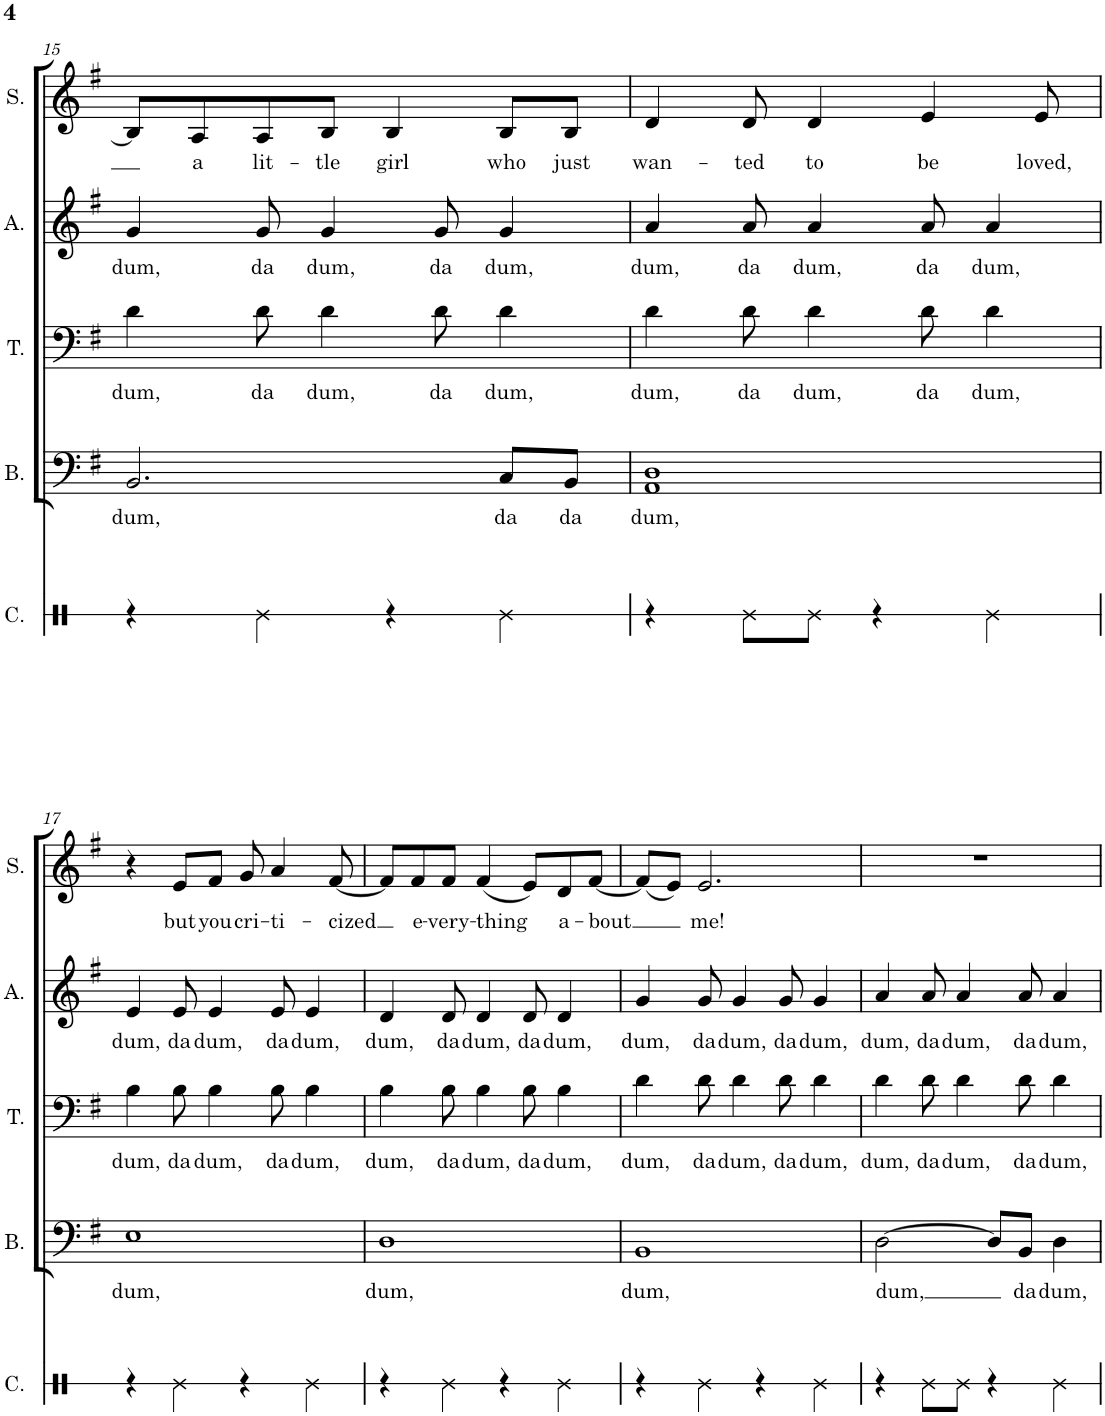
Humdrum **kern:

**kern	**kern	**text	**kern	**text	**kern	**text	**kern	**text
*part5	*part4	*part4	*part3	*part3	*part2	*part2	*part1	*part1
*staff5	*staff4	*staff4	*staff3	*staff3	*staff2	*staff2	*staff1	*staff1
*I"Claps	*I"Bass	*	*I"Tenor	*	*I"Alto	*	*I"Soprano	*
*I'C.	*I'B.	*	*I'T.	*	*I'A.	*	*I'S.	*
!!LO:PB:g=z
*clefX	*clefF4	*	*clefF4	*	*clefG2	*	*clefG2	*
*k[]	*k[f#]	*	*k[f#]	*	*k[f#]	*	*k[f#]	*
*M4/4	*M4/4	*	*M4/4	*	*M4/4	*	*M4/4	*
=15	=15	=15	=15	=15	=15	=15	=15	=15
!	!	!LO:LY:b	!	!LO:LY:b	!	!LO:LY:b	!	!
4r	2.BB/	dum,	4d\	dum,	4g/	dum,	8B/L]	.
!	!	!	!	!	!	!	!	!LO:LY:b
.	.	.	.	.	.	.	8A/	a
!	!	!	!	!LO:LY:b	!	!LO:LY:b	!	!LO:LY:b
4Re\	.	.	8d\	da	8g/	da	8A/	lit-
!	!	!	!	!LO:LY:b	!	!LO:LY:b	!	!LO:LY:b
.	.	.	4d\	dum,	4g/	dum,	8B/J	-tle
!	!	!	!	!	!	!	!	!LO:LY:b
4r	.	.	.	.	.	.	4B/	girl
!	!	!	!	!LO:LY:b	!	!LO:LY:b	!	!
.	.	.	8d\	da	8g/	da	.	.
!	!	!LO:LY:b	!	!LO:LY:b	!	!LO:LY:b	!	!LO:LY:b
4Re\	8C/L	da	4d\	dum,	4g/	dum,	8B/L	who
!	!	!LO:LY:b	!	!	!	!	!	!LO:LY:b
.	8BB/J	da	.	.	.	.	8B/J	just
=16	=16	=16	=16	=16	=16	=16	=16	=16
!	!	!LO:LY:b	!	!LO:LY:b	!	!LO:LY:b	!	!LO:LY:b
4r	1AA 1D	dum,	4d\	dum,	4a/	dum,	4d/	wan-
!	!	!	!	!LO:LY:b	!	!LO:LY:b	!	!LO:LY:b
8Re\L	.	.	8d\	da	8a/	da	8d/	-ted
!	!	!	!	!LO:LY:b	!	!LO:LY:b	!	!LO:LY:b
8Re\J	.	.	4d\	dum,	4a/	dum,	4d/	to
4r	.	.	.	.	.	.	.	.
!	!	!	!	!LO:LY:b	!	!LO:LY:b	!	!LO:LY:b
.	.	.	8d\	da	8a/	da	4e/	be
!	!	!	!	!LO:LY:b	!	!LO:LY:b	!	!
4Re\	.	.	4d\	dum,	4a/	dum,	.	.
!	!	!	!	!	!	!	!	!LO:LY:b
.	.	.	.	.	.	.	8e/	loved,
!!LO:LB:g=z
=17	=17	=17	=17	=17	=17	=17	=17	=17
!	!	!LO:LY:b	!	!LO:LY:b	!	!LO:LY:b	!	!
4r	1E	dum,	4B\	dum,	4e/	dum,	4r	.
!	!	!	!	!LO:LY:b	!	!LO:LY:b	!	!LO:LY:b
4Re\	.	.	8B\	da	8e/	da	8e/L	but
!	!	!	!	!LO:LY:b	!	!LO:LY:b	!	!LO:LY:b
.	.	.	4B\	dum,	4e/	dum,	8f#/J	you
!	!	!	!	!	!	!	!	!LO:LY:b
4r	.	.	.	.	.	.	8g/	cri-
!	!	!	!	!LO:LY:b	!	!LO:LY:b	!	!LO:LY:b
.	.	.	8B\	da	8e/	da	4a/	-ti-
!	!	!	!	!LO:LY:b	!	!LO:LY:b	!	!
4Re\	.	.	4B\	dum,	4e/	dum,	.	.
!	!	!	!	!	!	!	!	!LO:LY:b
.	.	.	.	.	.	.	[8f#/	-cized
=18	=18	=18	=18	=18	=18	=18	=18	=18
!	!	!LO:LY:b	!	!LO:LY:b	!	!LO:LY:b	!	!
4r	1D	dum,	4B\	dum,	4d/	dum,	8f#/L]	.
!	!	!	!	!	!	!	!	!LO:LY:b
.	.	.	.	.	.	.	8f#/	e-
!	!	!	!	!LO:LY:b	!	!LO:LY:b	!	!LO:LY:b
4Re\	.	.	8B\	da	8d/	da	8f#/J	-very-
!	!	!	!	!LO:LY:b	!	!LO:LY:b	!	!LO:LY:b
.	.	.	4B\	dum,	4d/	dum,	(4f#/	-thing
4r	.	.	.	.	.	.	.	.
!	!	!	!	!LO:LY:b	!	!LO:LY:b	!	!
.	.	.	8B\	da	8d/	da	8e/L)	.
!	!	!	!	!LO:LY:b	!	!LO:LY:b	!	!LO:LY:b
4Re\	.	.	4B\	dum,	4d/	dum,	8d/	a-
!	!	!	!	!	!	!	!	!LO:LY:b
.	.	.	.	.	.	.	[8f#/J	-bout
=19	=19	=19	=19	=19	=19	=19	=19	=19
!	!	!LO:LY:b	!	!LO:LY:b	!	!LO:LY:b	!	!
4r	1BB	dum,	4d\	dum,	4g/	dum,	(8f#/L]	.
.	.	.	.	.	.	.	8e/J)	.
!	!	!	!	!LO:LY:b	!	!LO:LY:b	!	!LO:LY:b
4Re\	.	.	8d\	da	8g/	da	2.e/	me!
!	!	!	!	!LO:LY:b	!	!LO:LY:b	!	!
.	.	.	4d\	dum,	4g/	dum,	.	.
4r	.	.	.	.	.	.	.	.
!	!	!	!	!LO:LY:b	!	!LO:LY:b	!	!
.	.	.	8d\	da	8g/	da	.	.
!	!	!	!	!LO:LY:b	!	!LO:LY:b	!	!
4Re\	.	.	4d\	dum,	4g/	dum,	.	.
=20	=20	=20	=20	=20	=20	=20	=20	=20
!	!	!LO:LY:b	!	!LO:LY:b	!	!LO:LY:b	!	!
4r	[2D\	dum,	4d\	dum,	4a/	dum,	1r	.
!	!	!	!	!LO:LY:b	!	!LO:LY:b	!	!
8Re\L	.	.	8d\	da	8a/	da	.	.
!	!	!	!	!LO:LY:b	!	!LO:LY:b	!	!
8Re\J	.	.	4d\	dum,	4a/	dum,	.	.
4r	8D/L]	.	.	.	.	.	.	.
!	!	!LO:LY:b	!	!LO:LY:b	!	!LO:LY:b	!	!
.	8BB/J	da	8d\	da	8a/	da	.	.
!	!	!LO:LY:b	!	!LO:LY:b	!	!LO:LY:b	!	!
4Re\	4D\	dum,	4d\	dum,	4a/	dum,	.	.
=	=	=	=	=	=	=	=	=
*-	*-	*-	*-	*-	*-	*-	*-	*-
